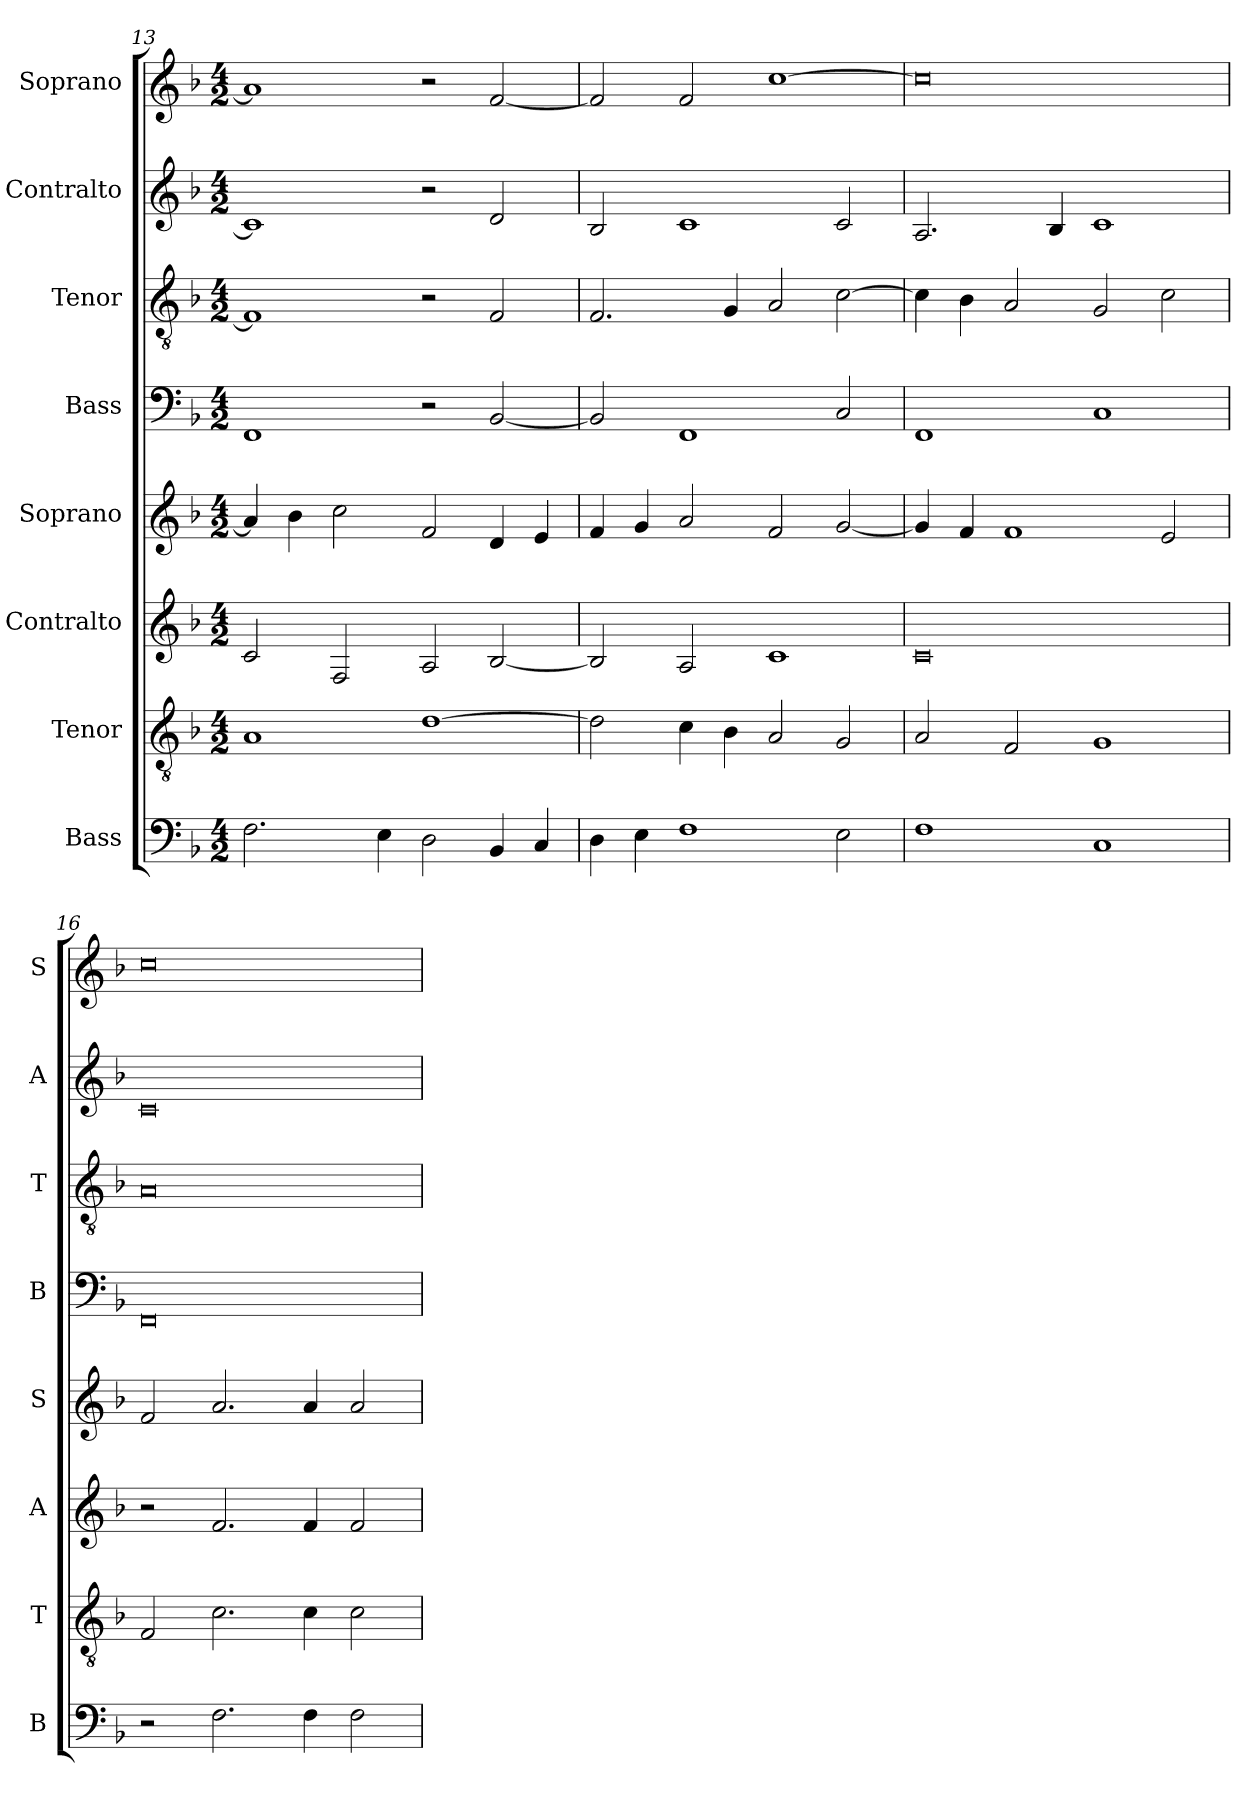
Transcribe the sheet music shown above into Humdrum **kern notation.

**kern	**kern	**kern	**kern	**kern	**kern	**kern	**kern
*part8	*part7	*part6	*part5	*part4	*part3	*part2	*part1
*staff8	*staff7	*staff6	*staff5	*staff4	*staff3	*staff2	*staff1
*I"Bass	*I"Tenor	*I"Contralto	*I"Soprano	*I"Bass	*I"Tenor	*I"Contralto	*I"Soprano
*I'B	*I'T	*I'A	*I'S	*I'B	*I'T	*I'A	*I'S
*clefF4	*clefGv2	*clefG2	*clefG2	*clefF4	*clefGv2	*clefG2	*clefG2
*k[b-]	*k[b-]	*k[b-]	*k[b-]	*k[b-]	*k[b-]	*k[b-]	*k[b-]
*F:ion	*F:ion	*F:ion	*F:ion	*F:ion	*F:ion	*F:ion	*F:ion
*M4/2	*M4/2	*M4/2	*M4/2	*M4/2	*M4/2	*M4/2	*M4/2
=13	=13	=13	=13	=13	=13	=13	=13
2.F	1A	2c	4a]	1FF	1F]	1c]	1a]
.	.	.	4b-	.	.	.	.
.	.	2F	2cc	.	.	.	.
4E	.	.	.	.	.	.	.
2D	[1d	2A	2f	2r	2r	2r	2r
4BB-	.	[2B-	4d	[2BB-	2F	2d	[2f
4C	.	.	4e	.	.	.	.
=14	=14	=14	=14	=14	=14	=14	=14
4D	2d]	2B-]	4f	2BB-]	2.F	2B-	2f]
4E	.	.	4g	.	.	.	.
1F	4c	2A	2a	1FF	.	1c	2f
.	4B-	.	.	.	4G	.	.
.	2A	1c	2f	.	2A	.	[1cc
2E	2G	.	[2g	2C	[2c	2c	.
=15	=15	=15	=15	=15	=15	=15	=15
1F	2A	0c	4g]	1FF	4c]	2.A	0cc]
.	.	.	4f	.	4B-	.	.
.	2F	.	1f	.	2A	.	.
.	.	.	.	.	.	4B-	.
1C	1G	.	.	1C	2G	1c	.
.	.	.	2e	.	2c	.	.
=16	=16	=16	=16	=16	=16	=16	=16
2r	2F	2r	2f	0FF	0A	0c	0cc
2.F	2.c	2.f	2.a	.	.	.	.
4F	4c	4f	4a	.	.	.	.
2F	2c	2f	2a	.	.	.	.
=	=	=	=	=	=	=	=
*-	*-	*-	*-	*-	*-	*-	*-
